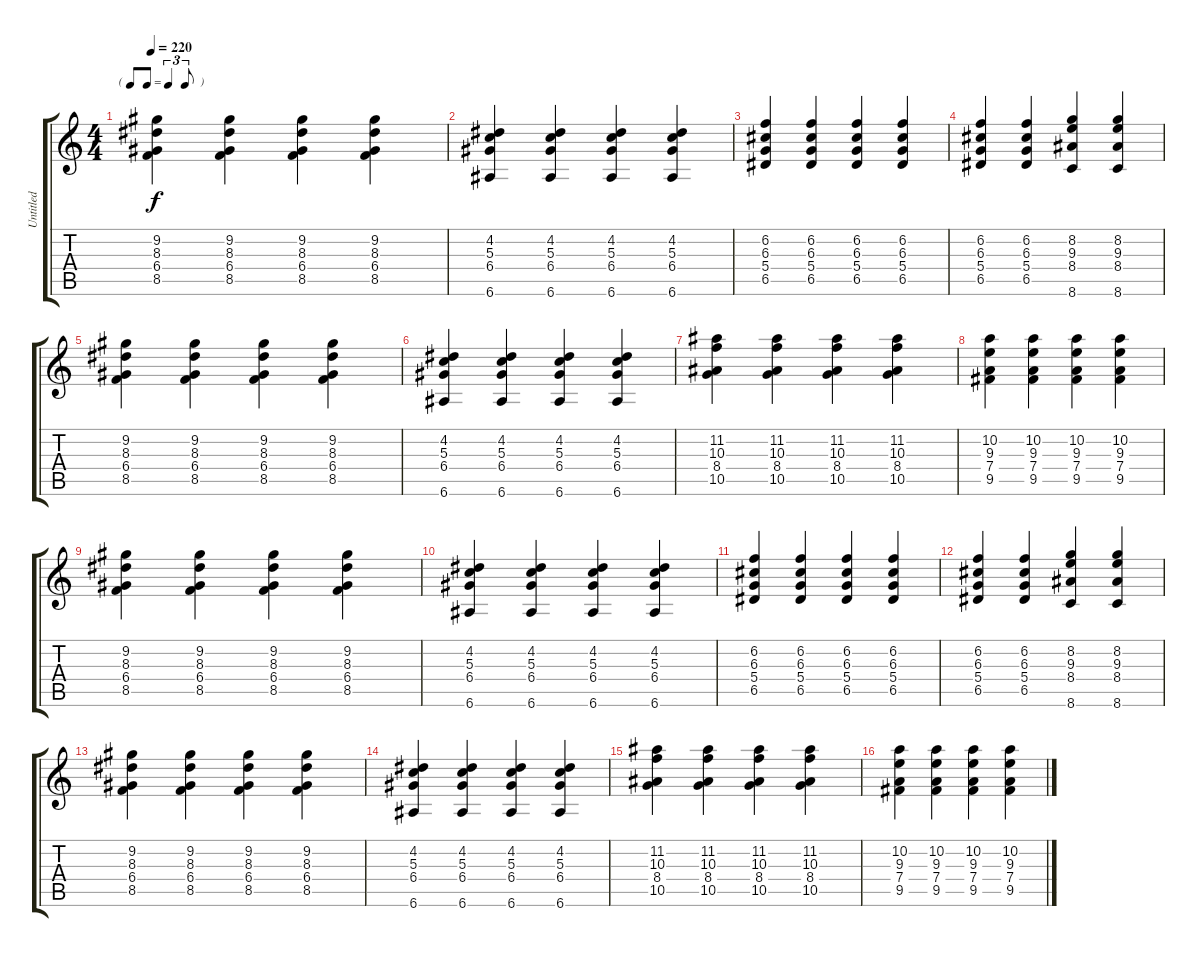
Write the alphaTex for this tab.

\track ("Untitled" "Untitled") {instrument acousticguitarnylon}
\staff {score tabs}
\tuning (E4 B3 G3 D3 A2 E2) {hide}
\ts (4 4)
\tf triplet8th
\tempo 220
\clef g2
\ks c
(9.2 8.3 6.4 8.5).4{dy f} (9.2 8.3 6.4 8.5).4 (9.2 8.3 6.4 8.5).4 (9.2 8.3 6.4 8.5).4 |
(4.2 5.3 6.4 6.6).4 (4.2 5.3 6.4 6.6).4 (4.2 5.3 6.4 6.6).4 (4.2 5.3 6.4 6.6).4 |
(6.2 6.3 5.4 6.5).4 (6.2 6.3 5.4 6.5).4 (6.2 6.3 5.4 6.5).4 (6.2 6.3 5.4 6.5).4 |
(6.2 6.3 5.4 6.5).4 (6.2 6.3 5.4 6.5).4 (8.2 9.3 8.4 8.6).4 (8.2 9.3 8.4 8.6).4 |
(9.2 8.3 6.4 8.5).4 (9.2 8.3 6.4 8.5).4 (9.2 8.3 6.4 8.5).4 (9.2 8.3 6.4 8.5).4 |
(4.2 5.3 6.4 6.6).4 (4.2 5.3 6.4 6.6).4 (4.2 5.3 6.4 6.6).4 (4.2 5.3 6.4 6.6).4 |
(11.2 10.3 8.4 10.5).4 (11.2 10.3 8.4 10.5).4 (11.2 10.3 8.4 10.5).4 (11.2 10.3 8.4 10.5).4 |
(10.2 9.3 7.4 9.5).4 (10.2 9.3 7.4 9.5).4 (10.2 9.3 7.4 9.5).4 (10.2 9.3 7.4 9.5).4 |
(9.2 8.3 6.4 8.5).4 (9.2 8.3 6.4 8.5).4 (9.2 8.3 6.4 8.5).4 (9.2 8.3 6.4 8.5).4 |
(4.2 5.3 6.4 6.6).4 (4.2 5.3 6.4 6.6).4 (4.2 5.3 6.4 6.6).4 (4.2 5.3 6.4 6.6).4 |
(6.2 6.3 5.4 6.5).4 (6.2 6.3 5.4 6.5).4 (6.2 6.3 5.4 6.5).4 (6.2 6.3 5.4 6.5).4 |
(6.2 6.3 5.4 6.5).4 (6.2 6.3 5.4 6.5).4 (8.2 9.3 8.4 8.6).4 (8.2 9.3 8.4 8.6).4 |
(9.2 8.3 6.4 8.5).4 (9.2 8.3 6.4 8.5).4 (9.2 8.3 6.4 8.5).4 (9.2 8.3 6.4 8.5).4 |
(4.2 5.3 6.4 6.6).4 (4.2 5.3 6.4 6.6).4 (4.2 5.3 6.4 6.6).4 (4.2 5.3 6.4 6.6).4 |
(11.2 10.3 8.4 10.5).4 (11.2 10.3 8.4 10.5).4 (11.2 10.3 8.4 10.5).4 (11.2 10.3 8.4 10.5).4 |
(10.2 9.3 7.4 9.5).4 (10.2 9.3 7.4 9.5).4 (10.2 9.3 7.4 9.5).4 (10.2 9.3 7.4 9.5).4
